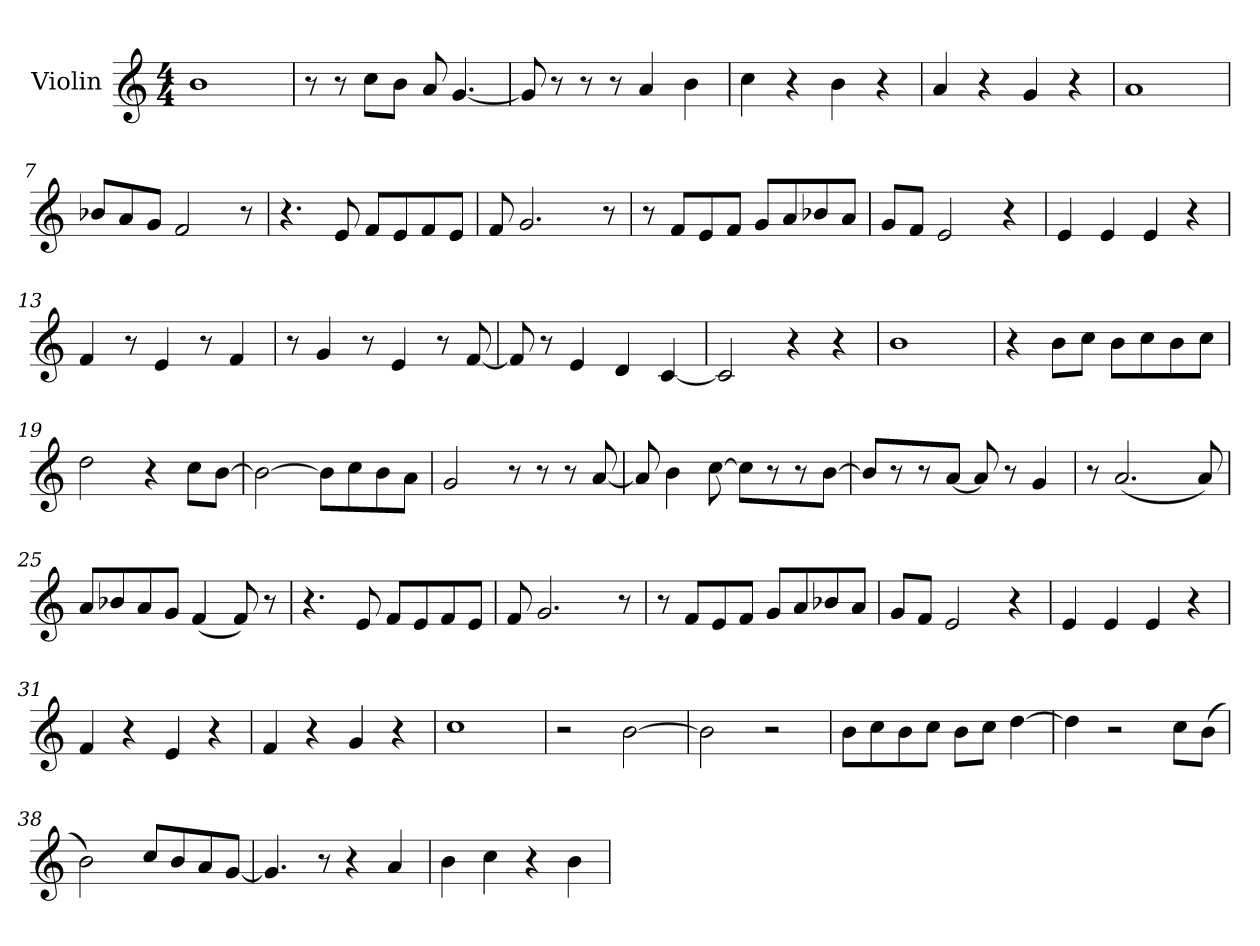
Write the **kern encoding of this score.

**kern
*part1
*staff1
*I"Violin
*clefG2
*k[]
*M4/4
*MM120
=1
1b
=2
8r
8r
8cc\L
8b\J
8a/
[4.g/
=3
8g/]
8r
8r
8r
4a/
4b\
=4
4cc\
4r
4b\
4r
=5
4a/
4r
4g/
4r
!!LO:LB:g=z
=6
1a
=7
8b-X/L
8a/
8g/J
2f/
8r
=8
4.r
8e/
8f/L
8e/
8f/
8e/J
=9
8f/
2.g/
8r
=10
8r
8f/L
8e/
8f/J
8g/L
8a/
8b-X/
8a/J
=11
8g/L
8f/J
2e/
4r
!!LO:LB:g=z
=12
4e/
4e/
4e/
4r
=13
4f/
8r
4e/
8r
4f/
=14
8r
4g/
8r
4e/
8r
[8f/
=15
8f/]
8r
4e/
4d/
[4c/
=16
2c/]
4r
4r
=17
1b
!!LO:LB:g=z
=18
4r
8b\L
8cc\J
8b\L
8cc\
8b\
8cc\J
=19
2dd\
4r
8cc\L
[8b\J
=20
2b\_
8b\L]
8cc\
8b\
8a\J
=21
2g/
8r
8r
8r
[8a/
=22
8a/]
4b\
[8cc\
8cc\L]
8r
8r
[8b\J
!!LO:LB:g=z
=23
8b/L]
8r
8r
[8a/J
8a/]
8r
4g/
=24
8r
(2.a/
8a/)
=25
8a/L
8b-X/
8a/
8g/J
(4f/
8f/)
8r
=26
4.r
8e/
8f/L
8e/
8f/
8e/J
=27
8f/
2.g/
8r
!!LO:LB:g=z
=28
8r
8f/L
8e/
8f/J
8g/L
8a/
8b-X/
8a/J
=29
8g/L
8f/J
2e/
4r
=30
4e/
4e/
4e/
4r
=31
4f/
4r
4e/
4r
=32
4f/
4r
4g/
4r
=33
1cc
!!LO:LB:g=z
=34
2r
[2b\
=35
2b\]
2r
=36
8b\L
8cc\
8b\
8cc\J
8b\L
8cc\J
[4dd\
=37
4dd\]
2r
8cc\L
(>8b\J
=38
2b\)
8cc/L
8b/
8a/
[8g/J
=39
4.g/]
8r
4r
4a/
!!LO:LB:g=z
=40
4b\
4cc\
4r
4b\
=
*-
